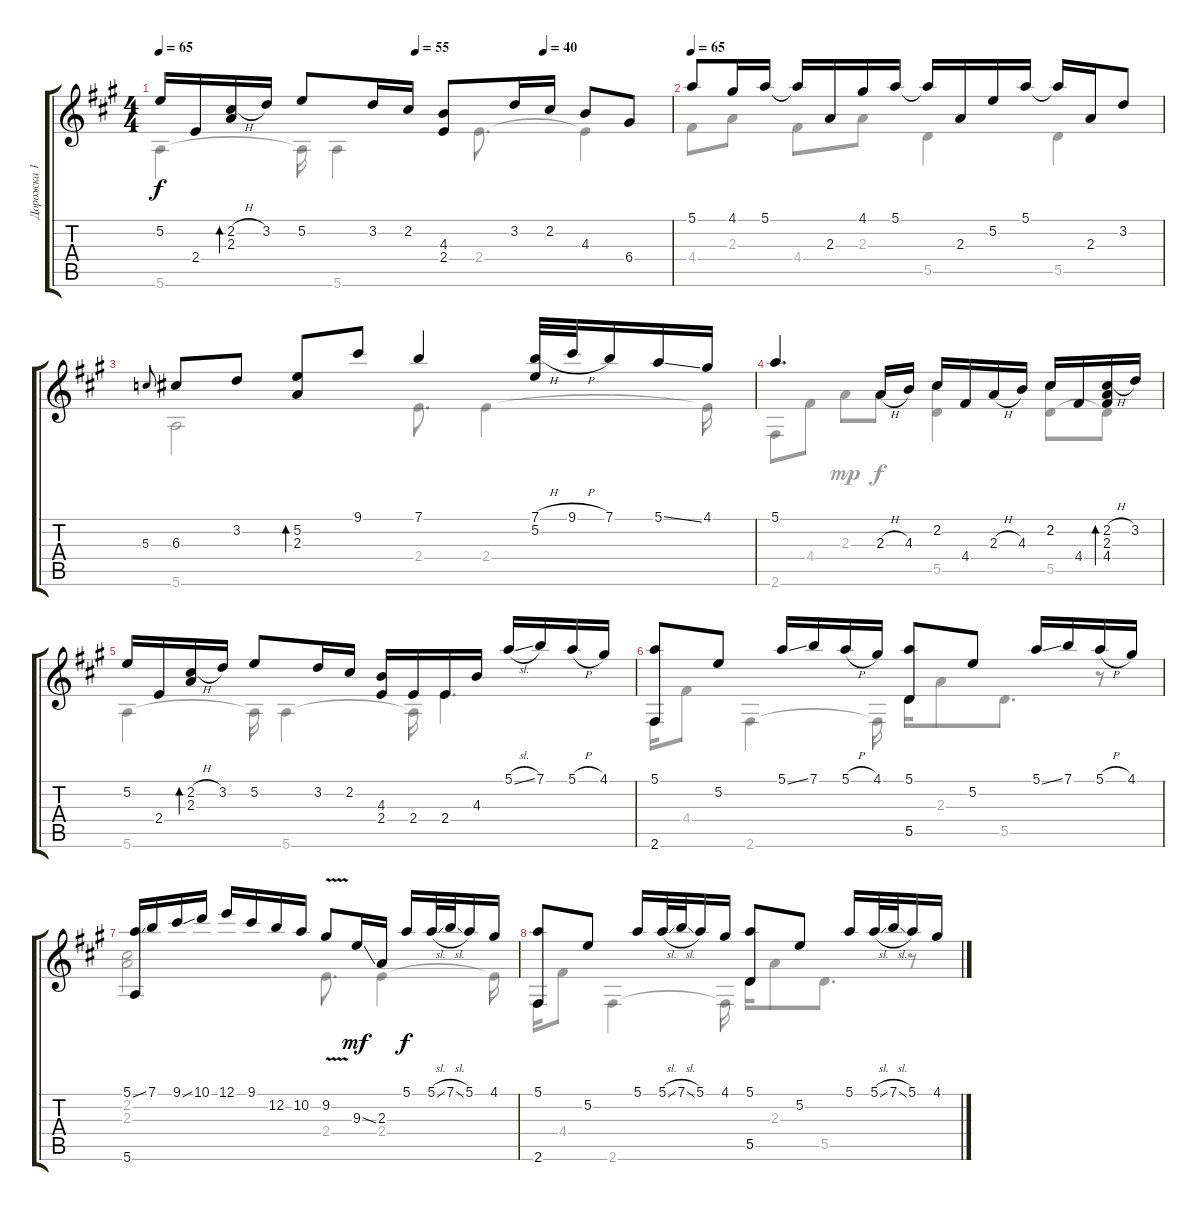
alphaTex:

\track ("Дорожка 1" "Дорожка 1") {instrument acousticguitarsteel}
\staff {score tabs}
\tuning (E4 B3 G3 D3 A2 E2) {hide}
\voice
\ts (4 4)
\tempo 65
\tempo (55 0.5)
\tempo (40 0.75)
\clef g2
\ks a
5.2.16{dy f} 2.4.16 (2.2{h} 2.3).16{bd 240} 3.2.16 5.2.8 3.2.16 2.2.16 (4.3 2.4).8 3.2.16 2.2.16 4.3.8 6.4.8 |
\tempo 65
5.1.8{beam Up} 4.1.16 5.1.16 5.1{t}.16 2.3.16 4.1.16 5.1.16 5.1{t}.16 2.3.16 5.2.16 5.1.16 5.1{t}.16 2.3.16 3.2.8 |
5.3.8{gr onbeat} 6.3.8 3.2.8 (5.2 2.3).8{bd 60} 9.1.8 7.1.4 (7.1{h} 5.2).32 9.1{h}.32 7.1.16 5.1{ss}.16 4.1.16 |
5.1.4{d} 2.3{h}.16 4.3.16 2.2.16 4.4.16 2.3{h}.16 4.3.16 2.2.16 4.4.16 (2.2{h} 2.3 4.4).16{bd 240} 3.2.16 |
5.2.16 2.4.16 (2.2{h} 2.3).16{bd 240} 3.2.16 5.2.8 3.2.16 2.2.16 (4.3 2.4).16 2.4.16 2.4.16 4.3.16 5.1{sl}.16 7.1.16 5.1{h}.16 4.1.16 |
(5.1 2.6).8 5.2.8 5.1{ss}.16 7.1.16 5.1{h}.16 4.1.16 (5.1 5.5).8 5.2.8 5.1{ss}.16 7.1.16 5.1{h}.16 4.1.16 |
(5.1{ss} 5.6).16 7.1.16 9.1{ss}.16 10.1.16 12.1.16 9.1.16 12.2.16 10.2.16 9.2{v}.8 9.3{ss}.16{dy mf} 2.3.16 5.1.16{dy f} 5.1{sl}.32 7.1{sl}.32 5.1.16 4.1.16 |
(5.1 2.6).8 5.2.8 5.1.16 5.1{sl}.32 7.1{sl}.32 5.1.16 4.1.16 (5.1 5.5).8 5.2.8 5.1.16 5.1{sl}.32 7.1{sl}.32 5.1.16 4.1.16
\voice
\clef g2
\ottava regular
\simile none
\ks a
5.6.4{dy f} 5.6{t}.16 5.6.4 2.4.8{d} 2.4{t}.4 |
4.4.8 2.3.8 4.4.8 2.3.8 5.5.4 5.5.4 |
5.6.2 2.4.8{d} 2.4.4 2.4{t}.16 |
2.6.8 4.4.8 2.3.8{dy mp} 2.3.8{dy f} (2.2 5.5).4 (2.2 5.5).8 5.5{t}.8 |
5.6.4 5.6{t}.16 5.6.4 5.6{t}.16 2.4.4{d} |
2.6.16 4.4.8 2.6.4 2.6{t}.16 5.5.16 2.3.8 5.5.8{d} r.8 |
(2.2 2.3).2 2.4.8{d} 2.4.4 2.4{t}.16 |
2.6.16 4.4.8 2.6.4 2.6{t}.16 5.5.16 2.3.8 5.5.8{d} r.8
